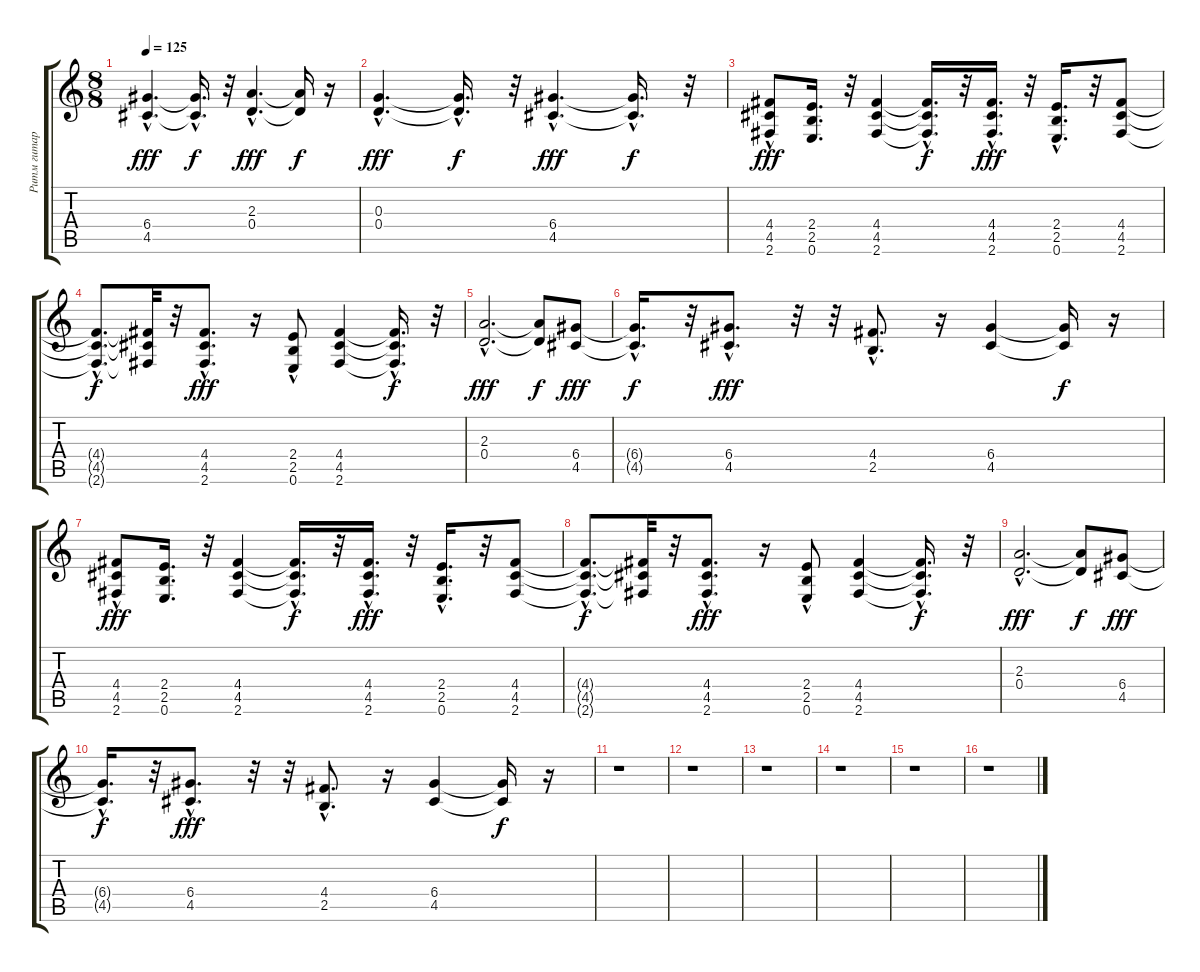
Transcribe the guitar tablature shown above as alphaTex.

\track ("Ритм гитара" "Ритм гитар") {instrument distortionguitar}
\staff {score tabs}
\tuning (E4 B3 G3 D3 A2 E2) {hide}
\ts (8 8)
\tempo 125
\clef g2
\ks c
(6.4{hac} 4.5{hac}).4{d dy fff} (6.4{hac t} 4.5{hac t}).16{d dy f} r.32 (2.3{hac} 0.4{hac}).4{d dy fff} (2.3{t} 0.4{t}).16{dy f} r.16 |
(0.3{hac} 0.4{hac}).4{d dy fff} (0.3{t} 0.4{hac t}).16{d dy f} r.32 (6.4{hac} 4.5{hac}).4{d dy fff} (6.4{hac t} 4.5{hac t}).16{d dy f} r.32 |
(4.4{hac} 4.5{hac} 2.6).8{dy fff} (2.4 2.5 0.6).16{d} r.32 (4.4 4.5 2.6).4 (4.4{t} 4.5{hac t} 2.6{hac t}).16{d dy f} r.32 (4.4{hac} 4.5{hac} 2.6{hac}).16{d dy fff} r.32 (2.4 2.5 0.6{hac}).16{d} r.32 (4.4 4.5 2.6).8 |
(4.4{hac t} 4.5{hac t} 2.6{hac t}).8{d dy f} (4.4{t} 4.5{t} 2.6{t}).32 r.32 (4.4{hac} 4.5{hac} 2.6{hac}).8{d dy fff} r.16 (2.4{hac} 2.5{hac} 0.6).8 (4.4 4.5 2.6).4 (4.4{hac t} 4.5{t} 2.6{hac t}).16{d dy f} r.32 |
(2.3{hac} 0.4{hac}).2{d dy fff} (2.3{t} 0.4{t}).8{dy f} (6.4 4.5).8{dy fff} |
(6.4{hac t} 4.5{hac t}).16{d dy f} r.32 (6.4{hac} 4.5{hac}).8{d dy fff} r.32 r.32 (4.4{hac} 2.5{hac}).8{d} r.16 (6.4 4.5).4 (6.4{t} 4.5{t}).16{dy f} r.16 |
(4.4{hac} 4.5{hac} 2.6).8{dy fff} (2.4 2.5 0.6).16{d} r.32 (4.4 4.5 2.6).4 (4.4{t} 4.5{hac t} 2.6{hac t}).16{d dy f} r.32 (4.4{hac} 4.5{hac} 2.6{hac}).16{d dy fff} r.32 (2.4 2.5 0.6{hac}).16{d} r.32 (4.4 4.5 2.6).8 |
(4.4{hac t} 4.5{hac t} 2.6{hac t}).8{d dy f} (4.4{t} 4.5{t} 2.6{t}).32 r.32 (4.4{hac} 4.5{hac} 2.6{hac}).8{d dy fff} r.16 (2.4{hac} 2.5{hac} 0.6).8 (4.4 4.5 2.6).4 (4.4{hac t} 4.5{t} 2.6{hac t}).16{d dy f} r.32 |
(2.3{hac} 0.4{hac}).2{d dy fff} (2.3{t} 0.4{t}).8{dy f} (6.4 4.5).8{dy fff} |
(6.4{hac t} 4.5{hac t}).16{d dy f} r.32 (6.4{hac} 4.5{hac}).8{d dy fff} r.32 r.32 (4.4{hac} 2.5{hac}).8{d} r.16 (6.4 4.5).4 (6.4{t} 4.5{t}).16{dy f} r.16 |
r.1 |
r.1 |
r.1 |
r.1 |
r.1 |
r.1
